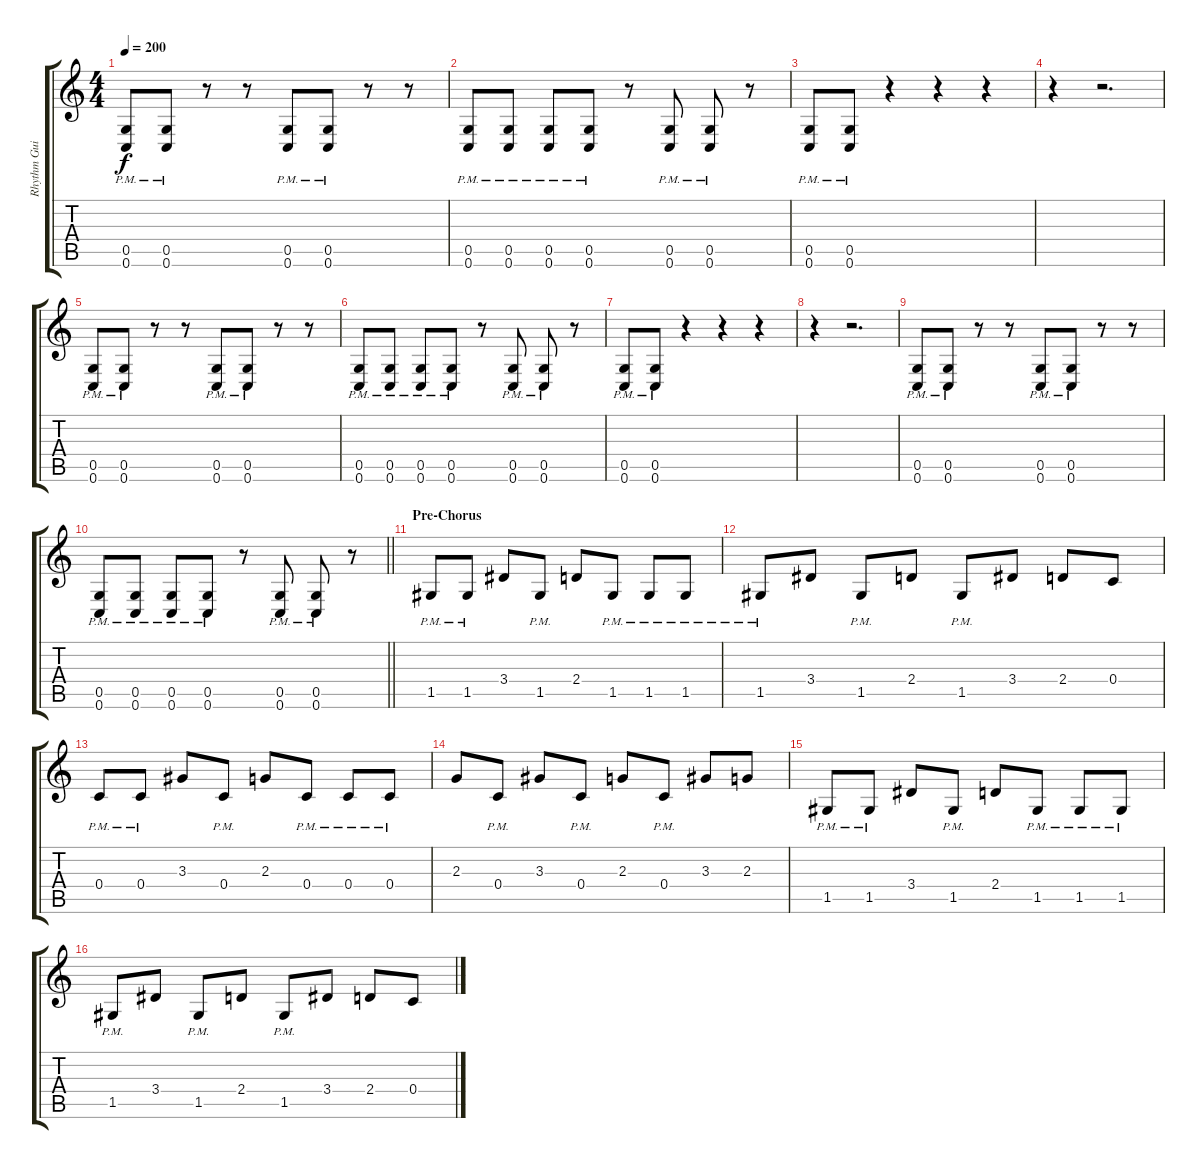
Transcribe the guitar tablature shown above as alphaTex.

\track ("Rhythm Guitar" "Rhythm Gui") {instrument distortionguitar}
\staff {score tabs}
\tuning (D4 A3 F3 C3 G2 C2) {hide}
\ts (4 4)
\tempo 200
\clef g2
\ks c
(0.5{pm} 0.6{pm}).8{dy f} (0.5{pm} 0.6{pm}).8 r.8 r.8 (0.5{pm} 0.6{pm}).8 (0.5{pm} 0.6{pm}).8 r.8 r.8 |
(0.5{pm} 0.6{pm}).8 (0.5{pm} 0.6{pm}).8 (0.5{pm} 0.6{pm}).8 (0.5{pm} 0.6{pm}).8 r.8 (0.5{pm} 0.6{pm}).8 (0.5{pm} 0.6{pm}).8 r.8 |
(0.5{pm} 0.6{pm}).8 (0.5{pm} 0.6{pm}).8 r.4 r.4 r.4 |
r.4 r.2{d} |
(0.5{pm} 0.6{pm}).8 (0.5{pm} 0.6{pm}).8 r.8 r.8 (0.5{pm} 0.6{pm}).8 (0.5{pm} 0.6{pm}).8 r.8 r.8 |
(0.5{pm} 0.6{pm}).8 (0.5{pm} 0.6{pm}).8 (0.5{pm} 0.6{pm}).8 (0.5{pm} 0.6{pm}).8 r.8 (0.5{pm} 0.6{pm}).8 (0.5{pm} 0.6{pm}).8 r.8 |
(0.5{pm} 0.6{pm}).8 (0.5{pm} 0.6{pm}).8 r.4 r.4 r.4 |
r.4 r.2{d} |
(0.5{pm} 0.6{pm}).8 (0.5{pm} 0.6{pm}).8 r.8 r.8 (0.5{pm} 0.6{pm}).8 (0.5{pm} 0.6{pm}).8 r.8 r.8 |
\barLineRight lightlight
(0.5{pm} 0.6{pm}).8 (0.5{pm} 0.6{pm}).8 (0.5{pm} 0.6{pm}).8 (0.5{pm} 0.6{pm}).8 r.8 (0.5{pm} 0.6{pm}).8 (0.5{pm} 0.6{pm}).8 r.8 |
\section ("" "Pre-Chorus")
1.5{pm}.8 1.5{pm}.8 3.4.8 1.5{pm}.8 2.4.8 1.5{pm}.8 1.5{pm}.8 1.5{pm}.8 |
1.5{pm}.8 3.4.8 1.5{pm}.8 2.4.8 1.5{pm}.8 3.4.8 2.4.8 0.4.8 |
0.4{pm}.8 0.4{pm}.8 3.3.8 0.4{pm}.8 2.3.8 0.4{pm}.8 0.4{pm}.8 0.4{pm}.8 |
2.3.8 0.4{pm}.8 3.3.8 0.4{pm}.8 2.3.8 0.4{pm}.8 3.3.8 2.3.8 |
1.5{pm}.8 1.5{pm}.8 3.4.8 1.5{pm}.8 2.4.8 1.5{pm}.8 1.5{pm}.8 1.5{pm}.8 |
1.5{pm}.8 3.4.8 1.5{pm}.8 2.4.8 1.5{pm}.8 3.4.8 2.4.8 0.4.8
